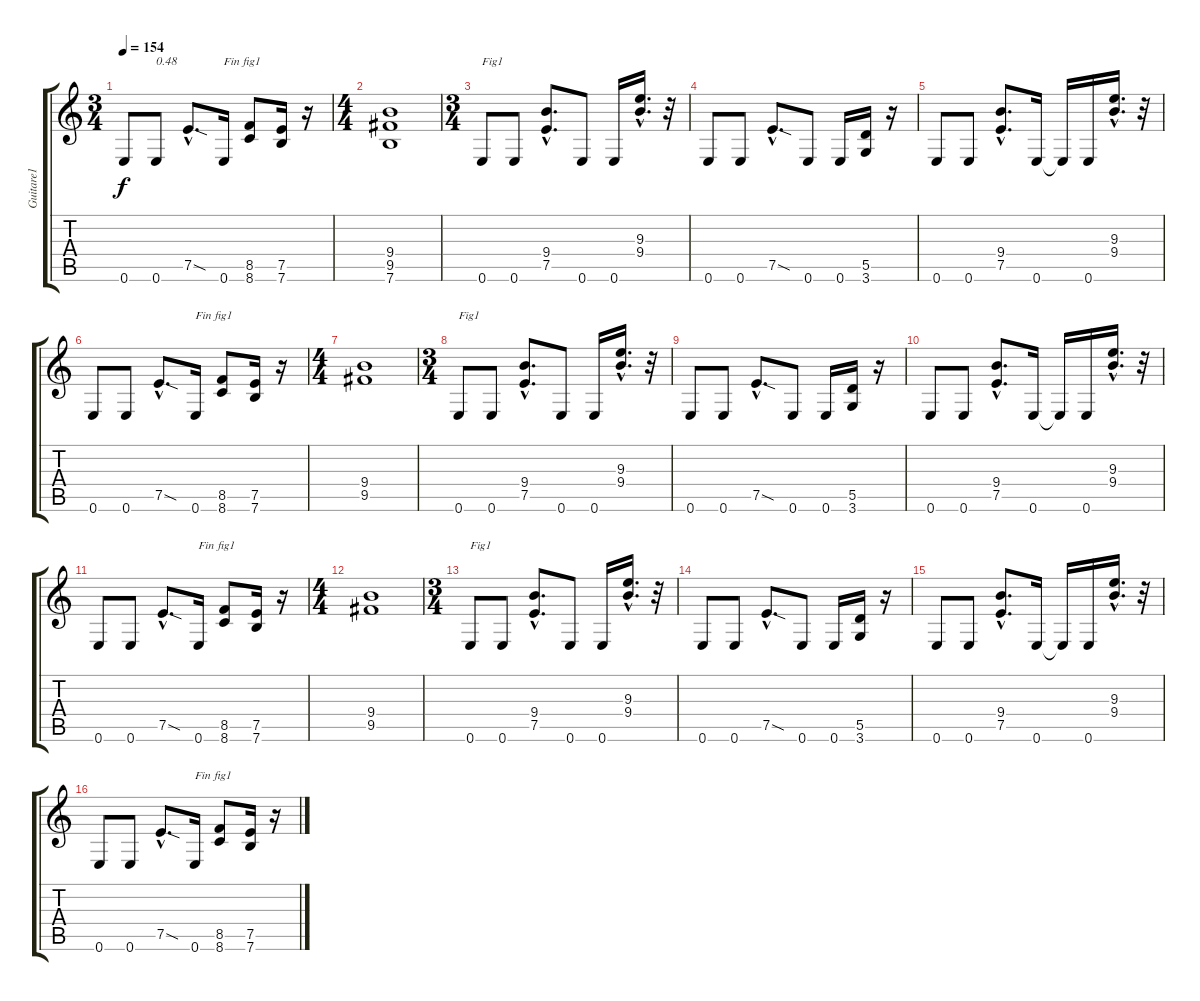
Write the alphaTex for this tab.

\track ("Guitare1" "Guitare1") {instrument overdrivenguitar}
\staff {score tabs}
\tuning (E4 B3 G3 D3 A2 E2) {hide}
\ts (3 4)
\tempo 154
\clef g2
\ks c
0.6.8{dy f} 0.6.8{txt "0.48"} 7.5{sod hac}.8{d} 0.6.16{txt "Fin fig1"} (8.5 8.6).8 (7.5 7.6).16 r.16 |
\ts (4 4)
(9.4 9.5 7.6).1 |
\ts (3 4)
0.6.8{txt "Fig1"} 0.6.8 (9.4{hac} 7.5{hac}).8{d} 0.6.8 0.6.16 (9.3{hac} 9.4{hac}).16{d} r.32 |
0.6.8 0.6.8 7.5{sod hac}.8{d} 0.6.8 0.6.16 (5.5 3.6).16 r.16 |
0.6.8 0.6.8 (9.4{hac} 7.5{hac}).8{d} 0.6.16 0.6{t}.16 0.6.16 (9.3{hac} 9.4{hac}).16{d} r.32 |
0.6.8 0.6.8 7.5{sod hac}.8{d} 0.6.16{txt "Fin fig1"} (8.5 8.6).8 (7.5 7.6).16 r.16 |
\ts (4 4)
(9.4 9.5).1 |
\ts (3 4)
0.6.8{txt "Fig1"} 0.6.8 (9.4{hac} 7.5{hac}).8{d} 0.6.8 0.6.16 (9.3{hac} 9.4{hac}).16{d} r.32 |
0.6.8 0.6.8 7.5{sod hac}.8{d} 0.6.8 0.6.16 (5.5 3.6).16 r.16 |
0.6.8 0.6.8 (9.4{hac} 7.5{hac}).8{d} 0.6.16 0.6{t}.16 0.6.16 (9.3{hac} 9.4{hac}).16{d} r.32 |
0.6.8 0.6.8 7.5{sod hac}.8{d} 0.6.16{txt "Fin fig1"} (8.5 8.6).8 (7.5 7.6).16 r.16 |
\ts (4 4)
(9.4 9.5).1 |
\ts (3 4)
0.6.8{txt "Fig1"} 0.6.8 (9.4{hac} 7.5{hac}).8{d} 0.6.8 0.6.16 (9.3{hac} 9.4{hac}).16{d} r.32 |
0.6.8 0.6.8 7.5{sod hac}.8{d} 0.6.8 0.6.16 (5.5 3.6).16 r.16 |
0.6.8 0.6.8 (9.4{hac} 7.5{hac}).8{d} 0.6.16 0.6{t}.16 0.6.16 (9.3{hac} 9.4{hac}).16{d} r.32 |
0.6.8 0.6.8 7.5{sod hac}.8{d} 0.6.16{txt "Fin fig1"} (8.5 8.6).8 (7.5 7.6).16 r.16
